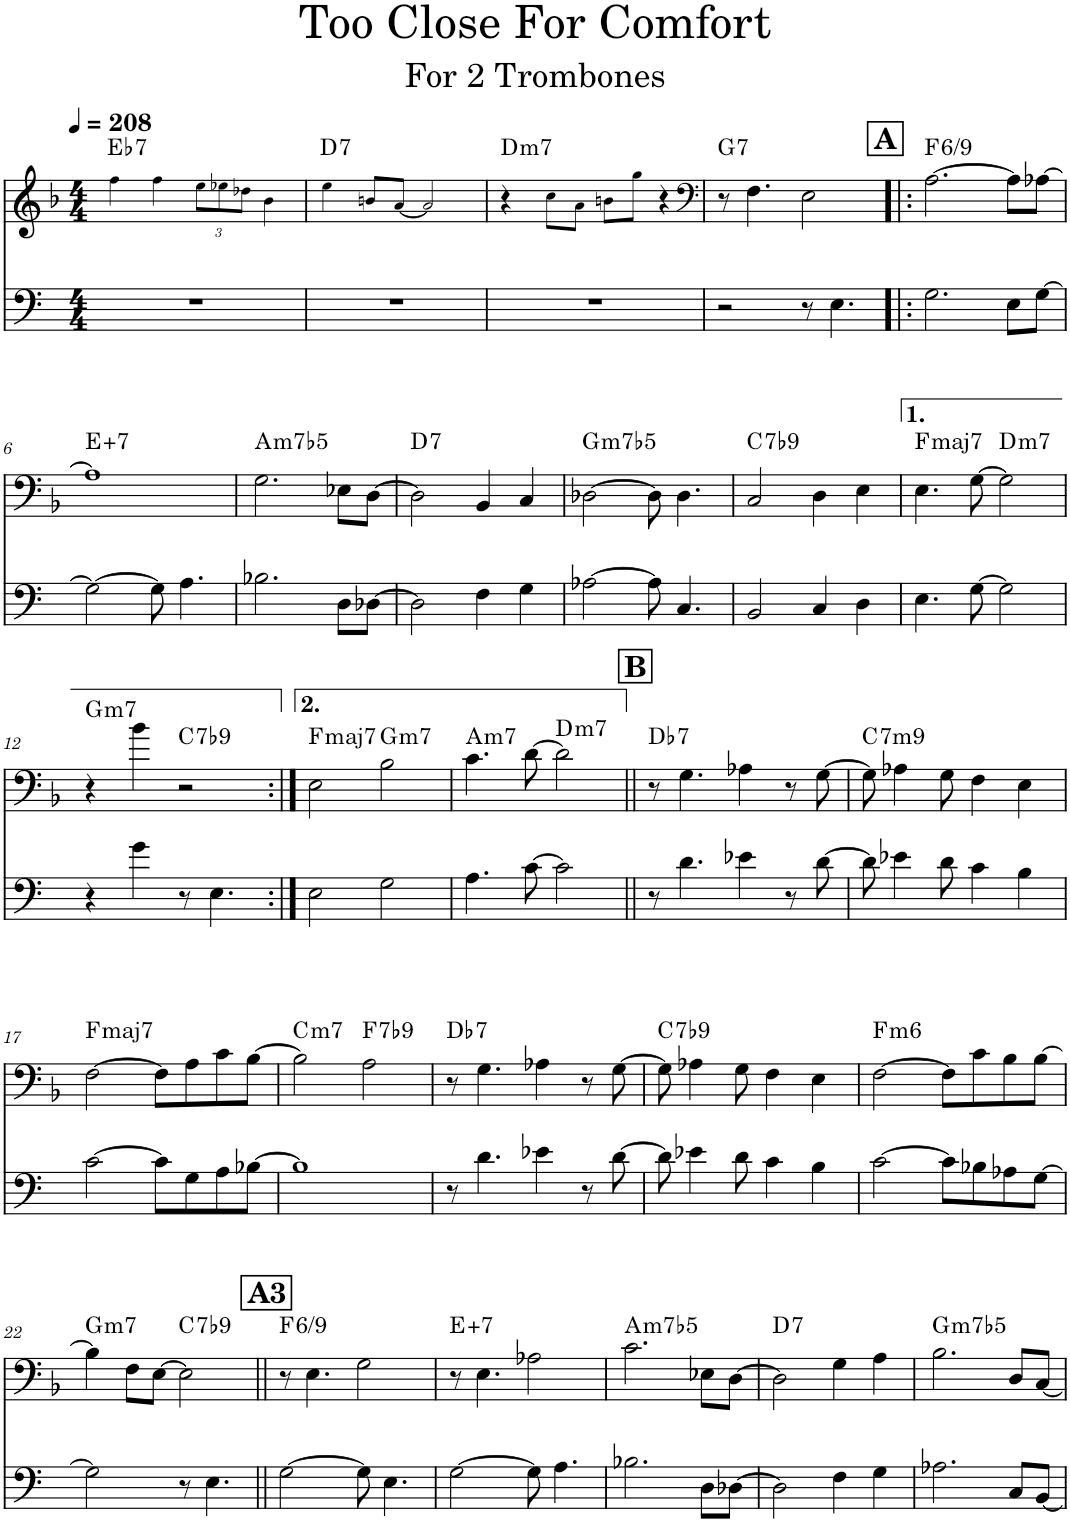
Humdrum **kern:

**kern	**kern	**harte
*part2	*part1	*part1
*staff2	*staff1	*
*I"Piano	*I"Piano, alt	*
*I'Pno	*I'Pno	*
*clefF4	*clefG2	*
*Trd-3c-5	*	*
*k[]	*k[b-]	*
*M4/4	*M4/4	*
*MM208	*MM208	*
=1	=1	=1
!	!	!LO:H:kt=7
1r	4ff!\	Eb:7
.	4ff!\	.
*	*Xbrackettup	*
.	12ee!\L	.
.	12ee-X!\	.
.	12dd-X!\J	.
.	4b-!\	.
=2	=2	=2
!	!	!LO:H:kt=7
1r	4ee!\	D:7
.	8bn!/L	.
.	[8a!/J	.
.	2a!/]	.
=3	=3	=3
!	!	!LO:H:kt=m7
1r	4r	D:min7
.	8cc!\L	.
.	8a!\J	.
.	8bn!\L	.
.	8gg!\J	.
.	4r	.
=4	=4	=4
*	*clefF4	*
!	!	!LO:H:kt=7
2r	8r	G:7
.	4.F\	.
8r	2E\	.
4.E\	.	.
!!LO:REH:place=s1:a:B:cj:fs=14:t=A
=5!|:	=5!|:	=5!|:
!	!	!LO:H:kt=/6
2.G\	[2.A\	F:maj6(9)
8E\L	8A\L]	.
[8G\J	[8A-X\J	.
!!LO:LB:g=z
=6	=6	=6
!	!	!LO:H:kt=7
2G\_	1A-]	E:aug(b7)
8G\]	.	.
4.A\	.	.
=7	=7	=7
!	!	!LO:H:kt=m7b5
2.B-X\	2.G\	A:hdim7
8D\L	8E-X\L	.
[8D-X\J	[8D\J	.
=8	=8	=8
!	!	!LO:H:kt=7
2D-\]	2D\]	D:7
4F\	4BB-/	.
4G\	4C/	.
=9	=9	=9
!	!	!LO:H:kt=m7b5
[2A-X\	[2D-X\	G:hdim7
8A-\]	8D-\]	.
4.C/	4.D-\	.
=10	=10	=10
!	!	!LO:H:kt=7
2BB/	2C/	C:7(b9)
4C/	4D\	.
4D\	4E\	.
=11	=11	=11
!	!	!LO:H:kt=maj7
4.E\	4.E\	F:maj7
[8G\	[8G\	.
!	!	!LO:H:kt=m7
2G\]	2G\]	D:min7
!!LO:LB:g=z
=12	=12	=12
!	!	!LO:H:kt=m7
4r	4r	G:min7
4g\	4b-\	.
!	!	!LO:H:kt=7
8r	2r	C:7(b9)
4.E\	.	.
=13:|!	=13:|!	=13:|!
!	!	!LO:H:kt=maj7
2E\	2E\	F:maj7
!	!	!LO:H:kt=m7
2G\	2B-\	G:min7
=14	=14	=14
!	!	!LO:H:kt=m7
4.A\	4.c\	A:min7
[8c\	[8d\	.
!	!	!LO:H:kt=m7
2c\]	2d\]	D:min7
!!LO:REH:place=s1:a:B:cj:fs=14:t=B
=15||	=15||	=15||
!	!	!LO:H:kt=7
8r	8r	Db:7
4.d\	4.G\	.
4e-X\	4A-X\	.
8r	8r	.
[8d\	[8G\	.
=16	=16	=16
!	!	!LO:H:kt=7
8d\]	8G\]	C:7
4e-X\	4A-X\	.
8d\	8G\	.
4c\	4F\	.
4B\	4E\	.
!!LO:LB:g=z
=17	=17	=17
!	!	!LO:H:kt=maj7
[2c\	[2F\	F:maj7
8c\L]	8F\L]	.
8G\	8A\	.
8A\	8c\	.
[8B-X\J	[8B-\J	.
=18	=18	=18
!	!	!LO:H:kt=m7
1B-]	2B-\]	C:min7
!	!	!LO:H:kt=7
.	2A\	F:7(b9)
=19	=19	=19
!	!	!LO:H:kt=7
8r	8r	Db:7
4.d\	4.G\	.
4e-X\	4A-X\	.
8r	8r	.
[8d\	[8G\	.
=20	=20	=20
!	!	!LO:H:kt=7
8d\]	8G\]	C:7(b9)
4e-X\	4A-X\	.
8d\	8G\	.
4c\	4F\	.
4B\	4E\	.
=21	=21	=21
!	!	!LO:H:kt=m6
[2c\	[2F\	F:min6
8c\L]	8F\L]	.
8B-X\	8c\	.
8A-X\	8B-\	.
[8G\J	[8B-\J	.
!!LO:LB:g=z
=22	=22	=22
!	!	!LO:H:kt=m7
2G\]	4B-\]	G:min7
.	8F\L	.
.	[8E\J	.
!	!	!LO:H:kt=7
8r	2E\]	C:7(b9)
4.E\	.	.
!!LO:REH:place=s1:a:B:cj:fs=14:t=A3
=23||	=23||	=23||
!	!	!LO:H:kt=/6
[2G\	8r	F:maj6(9)
.	4.E\	.
8G\]	2G\	.
4.E\	.	.
=24	=24	=24
!	!	!LO:H:kt=7
[2G\	8r	E:aug(b7)
.	4.E\	.
8G\]	2A-X\	.
4.A\	.	.
=25	=25	=25
!	!	!LO:H:kt=m7b5
2.B-X\	2.c\	A:hdim7
8D\L	8E-X\L	.
[8D-X\J	[8D\J	.
=26	=26	=26
!	!	!LO:H:kt=7
2D-\]	2D\]	D:7
4F\	4G\	.
4G\	4A\	.
=27	=27	=27
!	!	!LO:H:kt=m7b5
2.A-X\	2.B-\	G:hdim7
8C/L	8D/L	.
[8BB/J	[8C/J	.
=	=	=
*-	*-	*-
